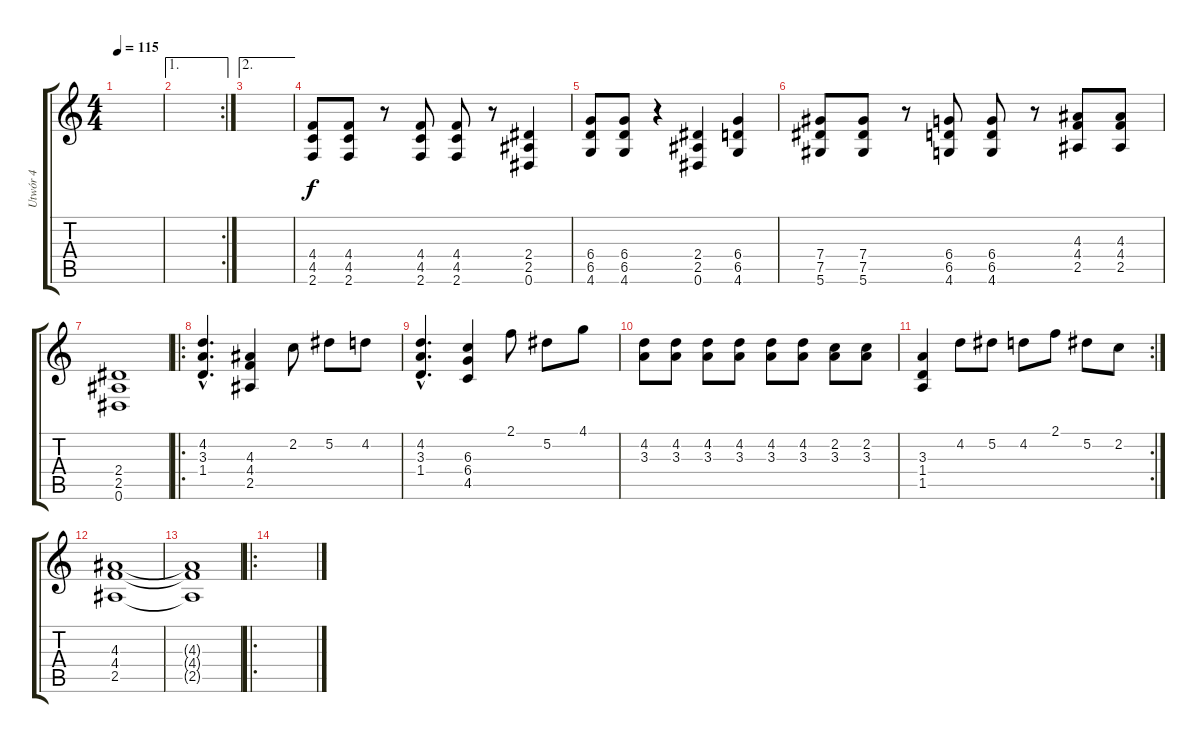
\track ("Utwór 4" "Utwór 4") {instrument distortionguitar}
\staff {score tabs}
\tuning (Eb4 Bb3 Gb3 Db3 Ab2 Eb2) {hide}
\ts (4 4)
\tempo 115
\clef g2
\ks c
|
\ae 1
\rc 2
|
\ae 2
|
(4.4 4.5 2.6).8 (4.4 4.5 2.6).8 r.8 (4.4 4.5 2.6).8 (4.4 4.5 2.6).8 r.8 (2.4 2.5 0.6).4 |
(6.4 6.5 4.6).8 (6.4 6.5 4.6).8 r.4 (2.4 2.5 0.6).4 (6.4 6.5 4.6).4 |
(7.4 7.5 5.6).8 (7.4 7.5 5.6).8 r.8 (6.4 6.5 4.6).8 (6.4 6.5 4.6).8 r.8 (4.3 4.4 2.5).8 (4.3 4.4 2.5).8 |
(2.4 2.5 0.6).1 |
\ro
(4.2{hac} 3.3{hac} 1.4{hac}).4{d} (4.3 4.4 2.5).4 2.2.8 5.2.8 4.2.8 |
(4.2{hac} 3.3{hac} 1.4{hac}).4{d} (6.3 6.4 4.5).4 2.1.8 5.2.8 4.1.8 |
(4.2 3.3).8 (4.2 3.3).8 (4.2 3.3).8 (4.2 3.3).8 (4.2 3.3).8 (4.2 3.3).8 (2.2 3.3).8 (2.2 3.3).8 |
\rc 2
(3.3 1.4 1.5).4 4.2.8 5.2.8 4.2.8 2.1.8 5.2.8 2.2.8 |
(4.3 4.4 2.5).1 |
(4.3{t} 4.4{t} 2.5{t}).1 |
\ro
